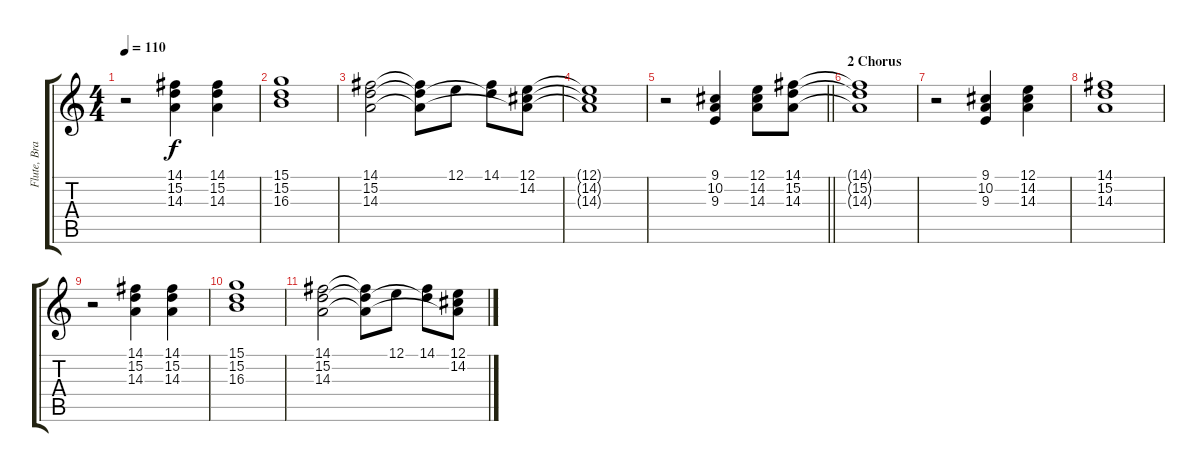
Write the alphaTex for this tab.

\track ("Flute, Brass" "Flute, Bra") {instrument flute}
\staff {score tabs}
\tuning (E4 B3 G3 D3 A2 E2) {hide}
\ts (4 4)
\tempo 110
\clef g2
\ks c
r.2{dy f} (14.1 15.2 14.3).4 (14.1 15.2 14.3).4 |
(15.1 15.2 16.3).1 |
(14.1 15.2 14.3).2 (14.1{t} 15.2{t} 14.3{t}).8 12.1.8 (14.1 15.2{t}).8 (12.1 14.2 14.3{t}).8 |
(12.1{t} 14.2{t} 14.3{t}).1 |
\barLineRight lightlight
r.2 (9.1 10.2 9.3).4 (12.1 14.2 14.3).8 (14.1 15.2 14.3).8 |
\section ("" "2 Chorus")
(14.1{t} 15.2{t} 14.3{t}).1 |
r.2 (9.1 10.2 9.3).4 (12.1 14.2 14.3).4 |
(14.1 15.2 14.3).1 |
r.2 (14.1 15.2 14.3).4 (14.1 15.2 14.3).4 |
(15.1 15.2 16.3).1 |
(14.1 15.2 14.3).2 (14.1{t} 15.2{t} 14.3{t}).8 12.1.8 (14.1 15.2{t}).8 (12.1 14.2 14.3{t}).8
